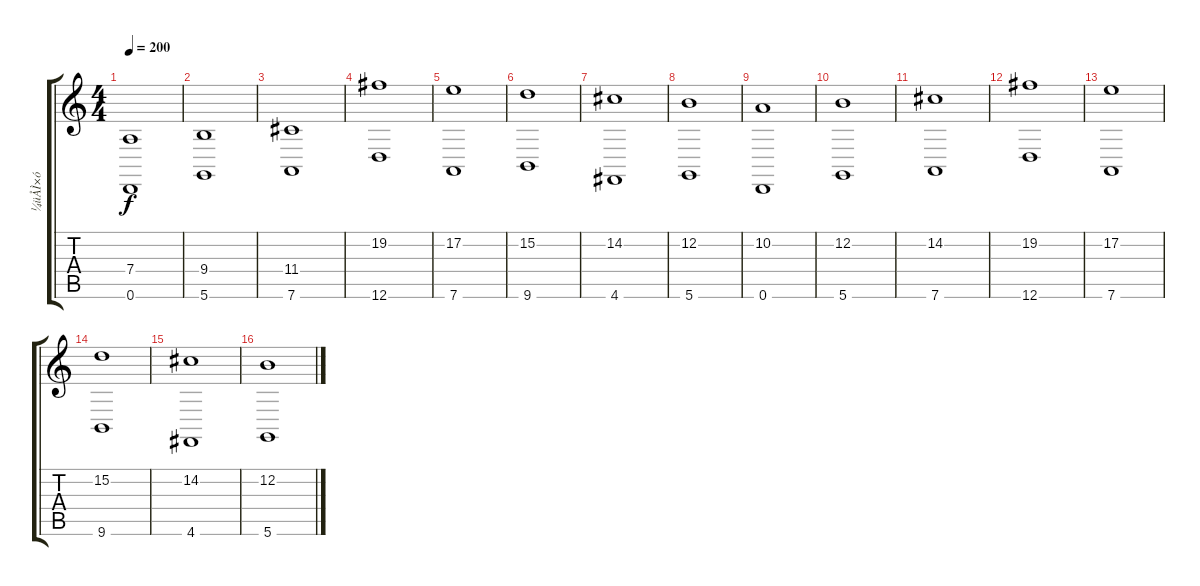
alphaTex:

\track ("¼üÅÌ×ó" "¼üÅÌ×ó") {instrument stringensemble2}
\staff {score tabs}
\tuning (E4 B3 G3 D3 A2 D2) {hide}
\ts (4 4)
\tempo 200
\clef g2
\ks c
(7.4 0.6).1{dy f} |
(9.4 5.6).1 |
(11.4 7.6).1 |
(19.2 12.6).1{volume 13} |
(17.2 7.6).1 |
(15.2 9.6).1 |
(14.2 4.6).1 |
(12.2 5.6).1 |
(10.2 0.6).1 |
(12.2 5.6).1 |
(14.2 7.6).1 |
(19.2 12.6).1 |
(17.2 7.6).1 |
(15.2 9.6).1 |
(14.2 4.6).1 |
(12.2 5.6).1
